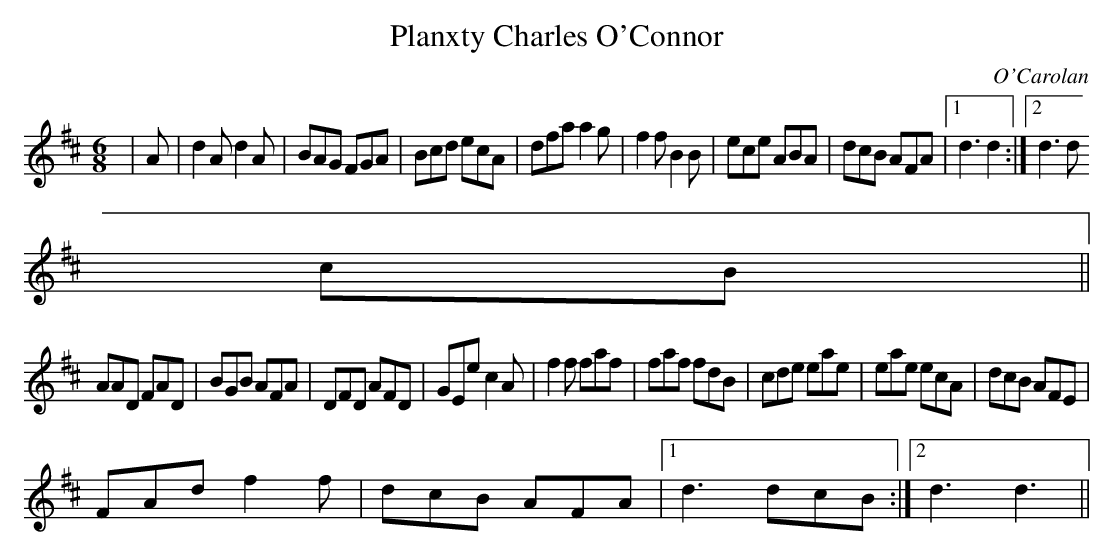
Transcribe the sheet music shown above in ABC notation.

X:1
T:Planxty Charles O'Connor
M:6/8
L:1/8
C:O'Carolan
K:D
|A|d2A d2A|BAG FGA|Bcd ecA|dfa a2g|f2f B2B|ece ABA|dcB AFA|1d3 d2:|2d3 d
cB||
AAD FAD|BGB AFA|DFD AFD|GEe c2A|f2f faf|faf fdB|cde eae|eae ecA|dcB AFE|
FAd f2f|dcB AFA|1d3 dcB:|2d3d3||
